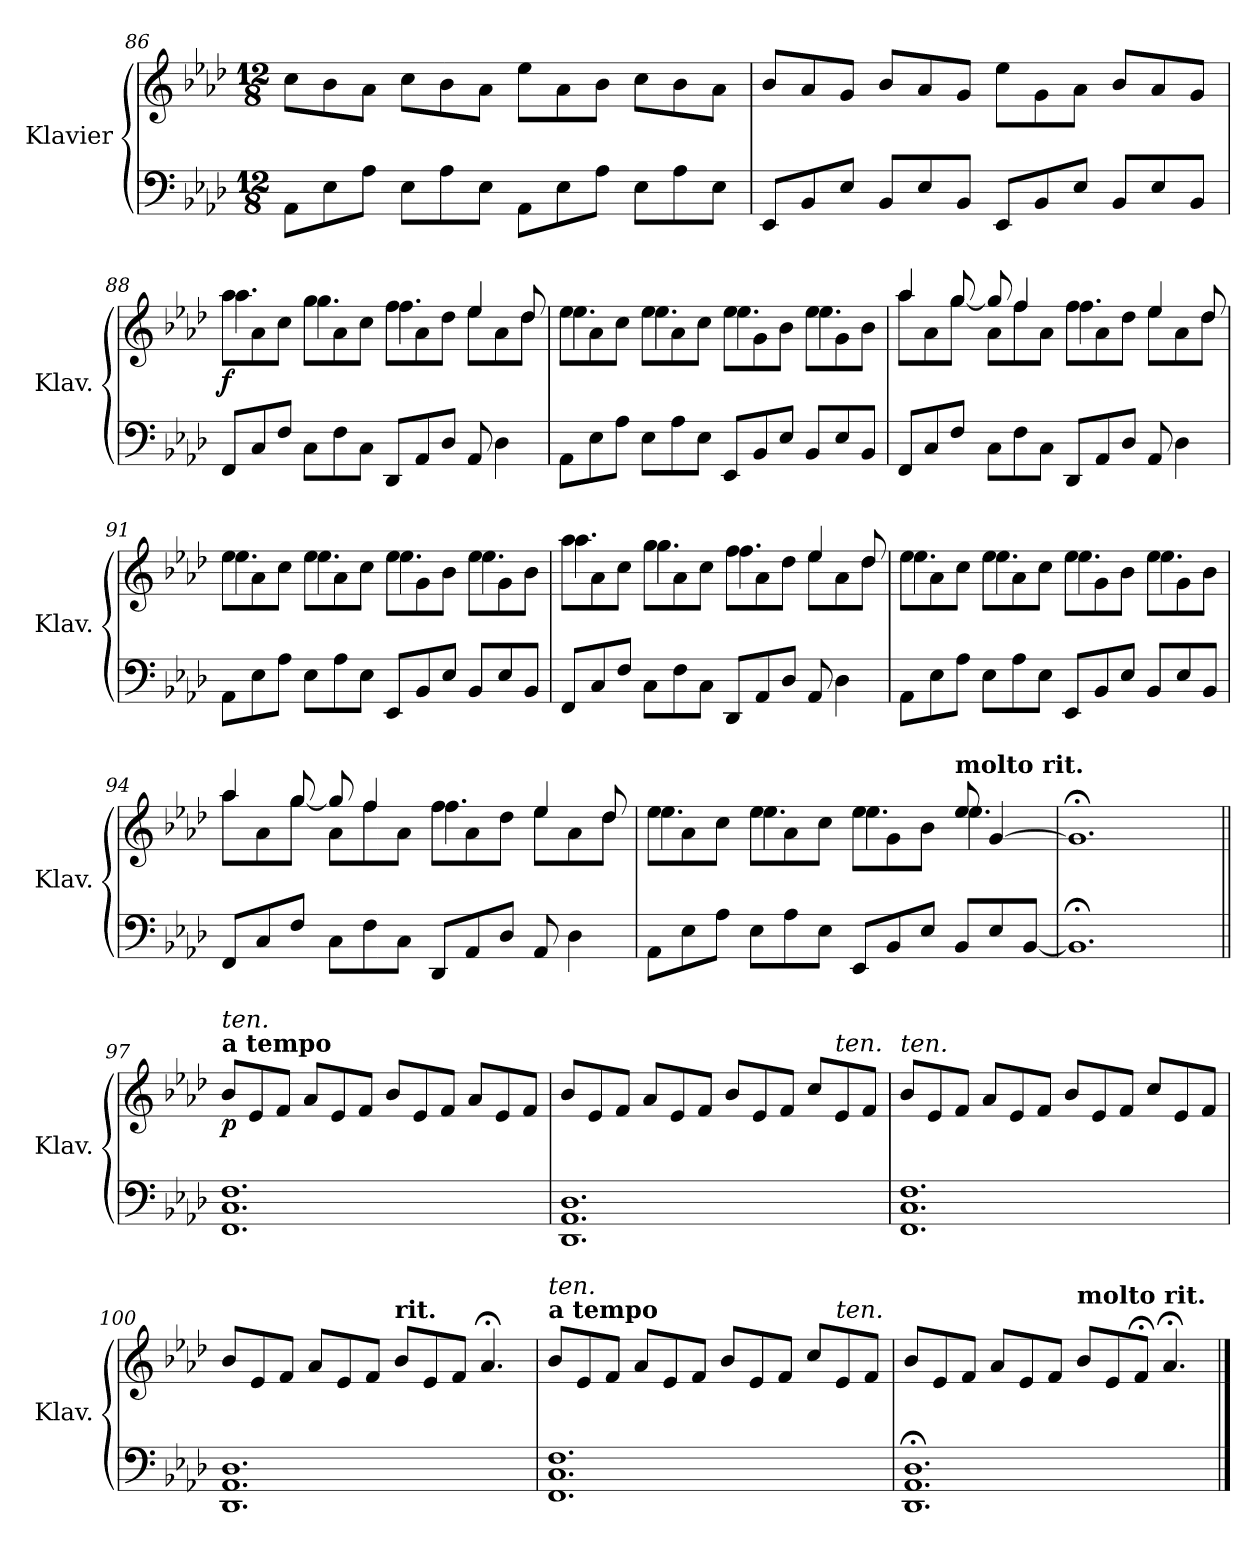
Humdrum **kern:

**kern	**kern	**dynam
*part1	*part1	*part1
*staff2	*staff1	*staff1/2
*I"Klavier	*	*
*I'Klav.	*	*
!!LO:LB:g=z
*clefF4	*clefG2	*
*k[b-e-a-d-]	*k[b-e-a-d-]	*
*M12/8	*M12/8	*
=86	=86	=86
8AA-\L	8cc\L	.
8E-\	8b-\	.
8A-\J	8a-\J	.
8E-\L	8cc\L	.
8A-\	8b-\	.
8E-\J	8a-\J	.
8AA-\L	8ee-\L	.
8E-\	8a-\	.
8A-\J	8b-\J	.
8E-\L	8cc\L	.
8A-\	8b-\	.
8E-\J	8a-\J	.
=87	=87	=87
8EE-/L	8b-/L	.
8BB-/	8a-/	.
8E-/J	8g/J	.
8BB-/L	8b-/L	.
8E-/	8a-/	.
8BB-/J	8g/J	.
8EE-/L	8ee-\L	.
8BB-/	8g\	.
8E-/J	8a-\J	.
8BB-/L	8b-/L	.
8E-/	8a-/	.
8BB-/J	8g/J	.
!!LO:LB:g=z
=88	=88	=88
*	*MM144	*
*	*^	*
!	!	!	!LO:DY:b
8FF/L	8aa-\L	4.aa-\	f
8C/	8a-\	.	.
8F/J	8cc\J	.	.
8C\L	8gg\L	4.gg\	.
8F\	8a-\	.	.
8C\J	8cc\J	.	.
8DD-/L	8ff\L	4.ff\	.
8AA-/	8a-\	.	.
8D-/J	8dd-\J	.	.
8AA-/	8ee-\L	4ee-/	.
4D-\	8a-\	.	.
.	8dd-\J	8dd-/	.
=89	=89	=89	=89
8AA-\L	8ee-\L	4.ee-\	.
8E-\	8a-\	.	.
8A-\J	8cc\J	.	.
8E-\L	8ee-\L	4.ee-\	.
8A-\	8a-\	.	.
8E-\J	8cc\J	.	.
8EE-/L	8ee-\L	4.ee-\	.
8BB-/	8g\	.	.
8E-/J	8b-\J	.	.
8BB-/L	8ee-\L	4.ee-\	.
8E-/	8g\	.	.
8BB-/J	8b-\J	.	.
!!LO:LB:g=z	!!
=90	=90	=90	=90
8FF/L	8aa-\L	4aa-/	.
8C/	8a-\	.	.
8F/J	8gg\J	[8gg/	.
8C\L	8a-\L	8gg/]	.
8F\	8ff\	4ff/	.
8C\J	8a-\J	.	.
8DD-/L	8ff\L	4.ff\	.
8AA-/	8a-\	.	.
8D-/J	8dd-\J	.	.
8AA-/	8ee-\L	4ee-/	.
4D-\	8a-\	.	.
.	8dd-\J	8dd-/	.
=91	=91	=91	=91
8AA-\L	8ee-\L	4.ee-\	.
8E-\	8a-\	.	.
8A-\J	8cc\J	.	.
8E-\L	8ee-\L	4.ee-\	.
8A-\	8a-\	.	.
8E-\J	8cc\J	.	.
8EE-/L	8ee-\L	4.ee-\	.
8BB-/	8g\	.	.
8E-/J	8b-\J	.	.
8BB-/L	8ee-\L	4.ee-\	.
8E-/	8g\	.	.
8BB-/J	8b-\J	.	.
!!LO:PB:g=z	!!
=92	=92	=92	=92
8FF/L	8aa-\L	4.aa-\	.
8C/	8a-\	.	.
8F/J	8cc\J	.	.
8C\L	8gg\L	4.gg\	.
8F\	8a-\	.	.
8C\J	8cc\J	.	.
8DD-/L	8ff\L	4.ff\	.
8AA-/	8a-\	.	.
8D-/J	8dd-\J	.	.
8AA-/	8ee-\L	4ee-/	.
4D-\	8a-\	.	.
.	8dd-\J	8dd-/	.
=93	=93	=93	=93
8AA-\L	8ee-\L	4.ee-\	.
8E-\	8a-\	.	.
8A-\J	8cc\J	.	.
8E-\L	8ee-\L	4.ee-\	.
8A-\	8a-\	.	.
8E-\J	8cc\J	.	.
8EE-/L	8ee-\L	4.ee-\	.
8BB-/	8g\	.	.
8E-/J	8b-\J	.	.
8BB-/L	8ee-\L	4.ee-\	.
8E-/	8g\	.	.
8BB-/J	8b-\J	.	.
!!LO:LB:g=z	!!
=94	=94	=94	=94
8FF/L	8aa-\L	4aa-/	.
8C/	8a-\	.	.
8F/J	8gg\J	[8gg/	.
8C\L	8a-\L	8gg/]	.
8F\	8ff\	4ff/	.
8C\J	8a-\J	.	.
8DD-/L	8ff\L	4.ff\	.
8AA-/	8a-\	.	.
8D-/J	8dd-\J	.	.
8AA-/	8ee-\L	4ee-/	.
4D-\	8a-\	.	.
.	8dd-\J	8dd-/	.
=95	=95	=95	=95
8AA-\L	8ee-\L	4.ee-\	.
8E-\	8a-\	.	.
8A-\J	8cc\J	.	.
8E-\L	8ee-\L	4.ee-\	.
8A-\	8a-\	.	.
8E-\J	8cc\J	.	.
8EE-/L	8ee-\L	4.ee-\	.
8BB-/	8g\	.	.
8E-/J	8b-\J	.	.
!	!LO:TX:a:B:t=molto rit.	!	!
8BB-/L	8ee-/	4.ee-\	.
8E-/	[4g/	.	.
[8BB-/J	.	.	.
*	*v	*v	*
=96	=96	=96
1.BB-;<]	1.g;<]	.
!!LO:LB:g=z
=97||	=97||	=97||
*	*MM132	*
!	!LO:TX:a:B:t=a tempo	!
!	!LO:TX:a:i:t=ten.	!
!	!	!LO:DY:b
1.FF 1.C 1.F	8b-/L	p
.	8e-/	.
.	8f/J	.
.	8a-/L	.
.	8e-/	.
.	8f/J	.
.	8b-/L	.
.	8e-/	.
.	8f/J	.
.	8a-/L	.
.	8e-/	.
.	8f/J	.
=98	=98	=98
1.DD- 1.AA- 1.D-	8b-/L	.
.	8e-/	.
.	8f/J	.
.	8a-/L	.
.	8e-/	.
.	8f/J	.
.	8b-/L	.
.	8e-/	.
.	8f/J	.
.	8cc/L	.
!	!LO:TX:a:i:t=ten.	!
.	8e-/	.
.	8f/J	.
=99	=99	=99
!	!LO:TX:a:i:t=ten.	!
1.FF 1.C 1.F	8b-/L	.
.	8e-/	.
.	8f/J	.
.	8a-/L	.
.	8e-/	.
.	8f/J	.
.	8b-/L	.
.	8e-/	.
.	8f/J	.
.	8cc/L	.
.	8e-/	.
.	8f/J	.
!!LO:LB:g=z
=100	=100	=100
1.DD- 1.AA- 1.D-	8b-/L	.
.	8e-/	.
.	8f/J	.
.	8a-/L	.
.	8e-/	.
.	8f/J	.
!	!LO:TX:a:B:t=rit.	!
.	8b-/L	.
.	8e-/	.
.	8f/J	.
.	4.a-;</	.
=101	=101	=101
!	!LO:TX:a:B:t=a tempo	!
!	!LO:TX:a:i:t=ten.	!
1.FF 1.C 1.F	8b-/L	.
.	8e-/	.
.	8f/J	.
.	8a-/L	.
.	8e-/	.
.	8f/J	.
.	8b-/L	.
.	8e-/	.
.	8f/J	.
.	8cc/L	.
!	!LO:TX:a:i:t=ten.	!
.	8e-/	.
.	8f/J	.
=102	=102	=102
1.DD-;< 1.AA-;< 1.D-;<	8b-/L	.
.	8e-/	.
.	8f/J	.
.	8a-/L	.
.	8e-/	.
.	8f/J	.
!	!LO:TX:a:B:t=molto rit.	!
.	8b-/L	.
.	8e-/	.
.	8f;</J	.
.	4.a-;</	.
==	==	==
*-	*-	*-
